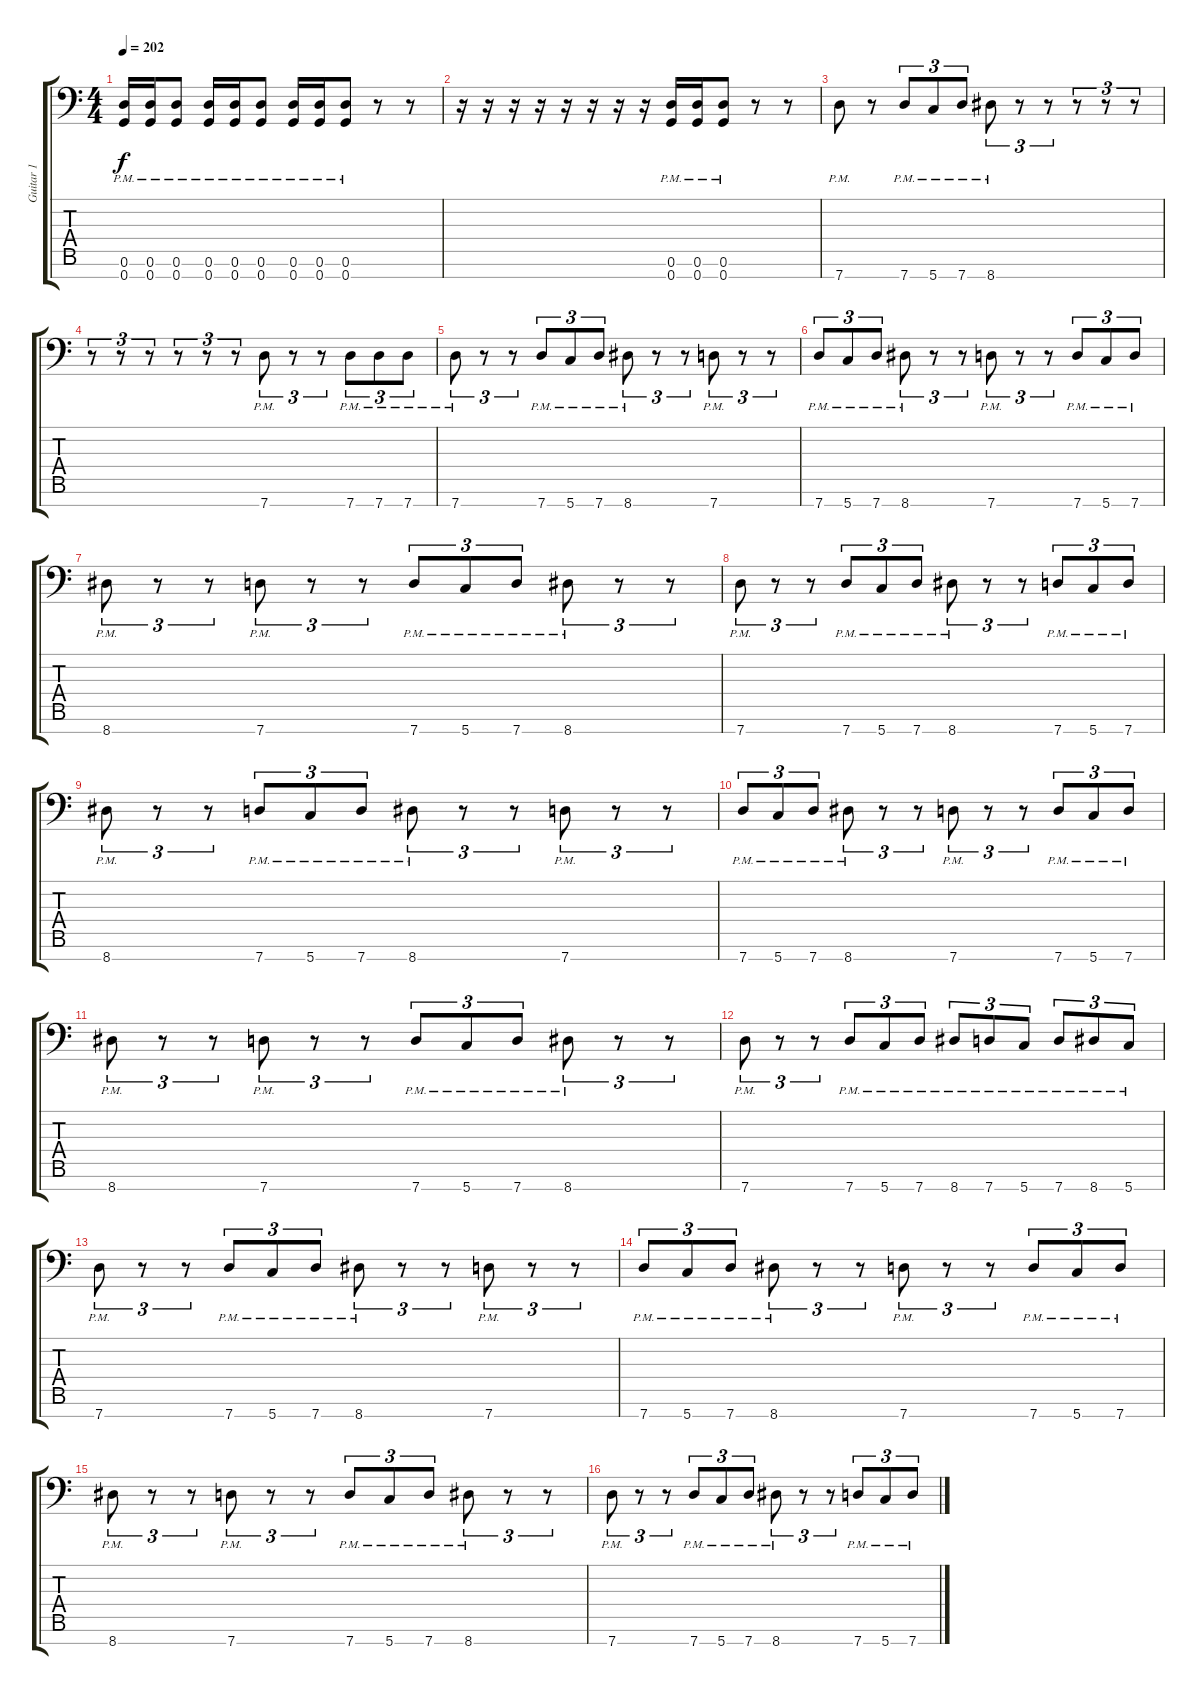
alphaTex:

\track ("Guitar 1" "Guitar 1") {instrument distortionguitar}
\staff {score tabs}
\tuning (D4 A3 F3 C3 G2 D2 G1) {hide}
\ts (4 4)
\tempo 202
\clef f4
\ks c
(0.6{pm} 0.7{pm}).16{dy f} (0.6{pm} 0.7{pm}).16 (0.6{pm} 0.7{pm}).8 (0.6{pm} 0.7{pm}).16 (0.6{pm} 0.7{pm}).16 (0.6{pm} 0.7{pm}).8 (0.6{pm} 0.7{pm}).16 (0.6{pm} 0.7{pm}).16 (0.6{pm} 0.7{pm}).8 r.8 r.8 |
r.16 r.16 r.16 r.16 r.16 r.16 r.16 r.16 (0.6{pm} 0.7{pm}).16 (0.6{pm} 0.7{pm}).16 (0.6{pm} 0.7{pm}).8 r.8 r.8 |
7.7{pm}.8 r.8 7.7{pm}.8{tu (3 2)} 5.7{pm}.8{tu (3 2)} 7.7{pm}.8{tu (3 2)} 8.7{pm}.8{tu (3 2)} r.8{tu (3 2)} r.8{tu (3 2)} r.8{tu (3 2)} r.8{tu (3 2)} r.8{tu (3 2)} |
r.8{tu (3 2)} r.8{tu (3 2)} r.8{tu (3 2)} r.8{tu (3 2)} r.8{tu (3 2)} r.8{tu (3 2)} 7.7{pm}.8{tu (3 2)} r.8{tu (3 2)} r.8{tu (3 2)} 7.7{pm}.8{tu (3 2)} 7.7{pm}.8{tu (3 2)} 7.7{pm}.8{tu (3 2)} |
7.7{pm}.8{tu (3 2)} r.8{tu (3 2)} r.8{tu (3 2)} 7.7{pm}.8{tu (3 2)} 5.7{pm}.8{tu (3 2)} 7.7{pm}.8{tu (3 2)} 8.7{pm}.8{tu (3 2)} r.8{tu (3 2)} r.8{tu (3 2)} 7.7{pm}.8{tu (3 2)} r.8{tu (3 2)} r.8{tu (3 2)} |
7.7{pm}.8{tu (3 2)} 5.7{pm}.8{tu (3 2)} 7.7{pm}.8{tu (3 2)} 8.7{pm}.8{tu (3 2)} r.8{tu (3 2)} r.8{tu (3 2)} 7.7{pm}.8{tu (3 2)} r.8{tu (3 2)} r.8{tu (3 2)} 7.7{pm}.8{tu (3 2)} 5.7{pm}.8{tu (3 2)} 7.7{pm}.8{tu (3 2)} |
8.7{pm}.8{tu (3 2)} r.8{tu (3 2)} r.8{tu (3 2)} 7.7{pm}.8{tu (3 2)} r.8{tu (3 2)} r.8{tu (3 2)} 7.7{pm}.8{tu (3 2)} 5.7{pm}.8{tu (3 2)} 7.7{pm}.8{tu (3 2)} 8.7{pm}.8{tu (3 2)} r.8{tu (3 2)} r.8{tu (3 2)} |
7.7{pm}.8{tu (3 2)} r.8{tu (3 2)} r.8{tu (3 2)} 7.7{pm}.8{tu (3 2)} 5.7{pm}.8{tu (3 2)} 7.7{pm}.8{tu (3 2)} 8.7{pm}.8{tu (3 2)} r.8{tu (3 2)} r.8{tu (3 2)} 7.7{pm}.8{tu (3 2)} 5.7{pm}.8{tu (3 2)} 7.7{pm}.8{tu (3 2)} |
8.7{pm}.8{tu (3 2)} r.8{tu (3 2)} r.8{tu (3 2)} 7.7{pm}.8{tu (3 2)} 5.7{pm}.8{tu (3 2)} 7.7{pm}.8{tu (3 2)} 8.7{pm}.8{tu (3 2)} r.8{tu (3 2)} r.8{tu (3 2)} 7.7{pm}.8{tu (3 2)} r.8{tu (3 2)} r.8{tu (3 2)} |
7.7{pm}.8{tu (3 2)} 5.7{pm}.8{tu (3 2)} 7.7{pm}.8{tu (3 2)} 8.7{pm}.8{tu (3 2)} r.8{tu (3 2)} r.8{tu (3 2)} 7.7{pm}.8{tu (3 2)} r.8{tu (3 2)} r.8{tu (3 2)} 7.7{pm}.8{tu (3 2)} 5.7{pm}.8{tu (3 2)} 7.7{pm}.8{tu (3 2)} |
8.7{pm}.8{tu (3 2)} r.8{tu (3 2)} r.8{tu (3 2)} 7.7{pm}.8{tu (3 2)} r.8{tu (3 2)} r.8{tu (3 2)} 7.7{pm}.8{tu (3 2)} 5.7{pm}.8{tu (3 2)} 7.7{pm}.8{tu (3 2)} 8.7{pm}.8{tu (3 2)} r.8{tu (3 2)} r.8{tu (3 2)} |
7.7{pm}.8{tu (3 2)} r.8{tu (3 2)} r.8{tu (3 2)} 7.7{pm}.8{tu (3 2)} 5.7{pm}.8{tu (3 2)} 7.7{pm}.8{tu (3 2)} 8.7{pm}.8{tu (3 2)} 7.7{pm}.8{tu (3 2)} 5.7{pm}.8{tu (3 2)} 7.7{pm}.8{tu (3 2)} 8.7{pm}.8{tu (3 2)} 5.7{pm}.8{tu (3 2)} |
7.7{pm}.8{tu (3 2)} r.8{tu (3 2)} r.8{tu (3 2)} 7.7{pm}.8{tu (3 2)} 5.7{pm}.8{tu (3 2)} 7.7{pm}.8{tu (3 2)} 8.7{pm}.8{tu (3 2)} r.8{tu (3 2)} r.8{tu (3 2)} 7.7{pm}.8{tu (3 2)} r.8{tu (3 2)} r.8{tu (3 2)} |
7.7{pm}.8{tu (3 2)} 5.7{pm}.8{tu (3 2)} 7.7{pm}.8{tu (3 2)} 8.7{pm}.8{tu (3 2)} r.8{tu (3 2)} r.8{tu (3 2)} 7.7{pm}.8{tu (3 2)} r.8{tu (3 2)} r.8{tu (3 2)} 7.7{pm}.8{tu (3 2)} 5.7{pm}.8{tu (3 2)} 7.7{pm}.8{tu (3 2)} |
8.7{pm}.8{tu (3 2)} r.8{tu (3 2)} r.8{tu (3 2)} 7.7{pm}.8{tu (3 2)} r.8{tu (3 2)} r.8{tu (3 2)} 7.7{pm}.8{tu (3 2)} 5.7{pm}.8{tu (3 2)} 7.7{pm}.8{tu (3 2)} 8.7{pm}.8{tu (3 2)} r.8{tu (3 2)} r.8{tu (3 2)} |
7.7{pm}.8{tu (3 2)} r.8{tu (3 2)} r.8{tu (3 2)} 7.7{pm}.8{tu (3 2)} 5.7{pm}.8{tu (3 2)} 7.7{pm}.8{tu (3 2)} 8.7{pm}.8{tu (3 2)} r.8{tu (3 2)} r.8{tu (3 2)} 7.7{pm}.8{tu (3 2)} 5.7{pm}.8{tu (3 2)} 7.7{pm}.8{tu (3 2)}
